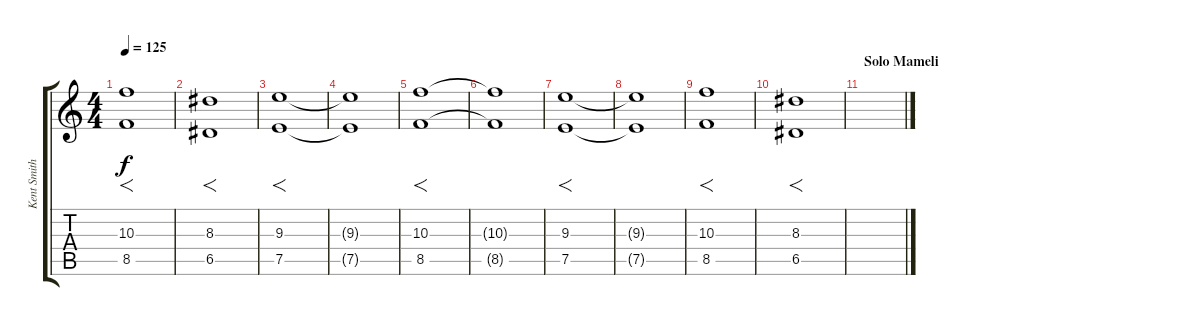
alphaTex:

\track ("Kent Smith" "Kent Smith") {instrument acousticguitarnylon}
\staff {score tabs}
\tuning (E4 B3 G3 D3 A2 E2) {hide}
\ts (4 4)
\tempo 125
\clef g2
\ks c
(10.3 8.5).1{f dy f} |
(8.3 6.5).1{f} |
(9.3 7.5).1{f} |
(9.3{t} 7.5{t}).1 |
(10.3 8.5).1{f} |
(10.3{t} 8.5{t}).1 |
(9.3 7.5).1{f} |
(9.3{t} 7.5{t}).1 |
(10.3 8.5).1{f} |
(8.3 6.5).1{f} |
\section ("" "Solo Mameli")
